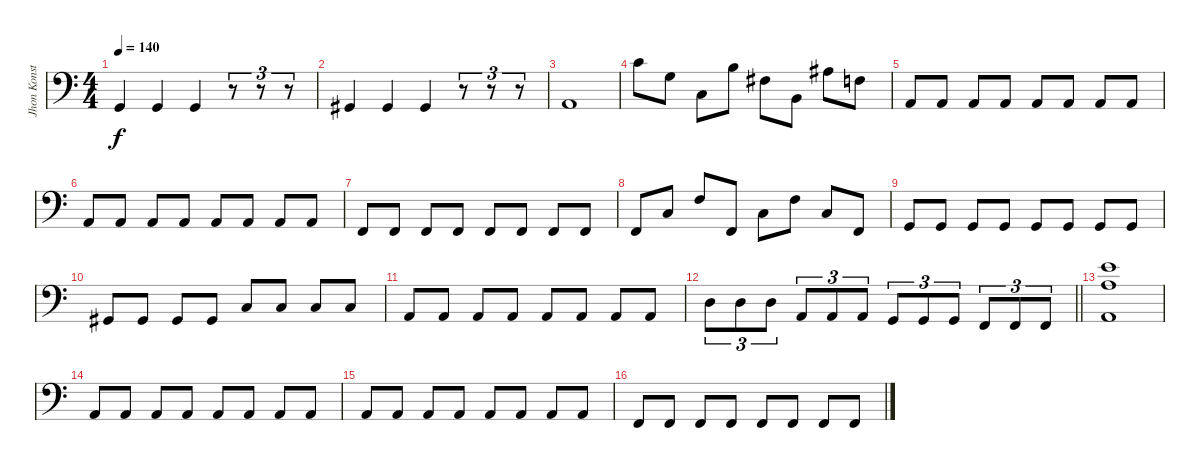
\track ("Jhon Konstantine" "Jhon Konst") {instrument acousticguitarsteel}
\staff {score}
\tuning (G2 D2 A1 E1) {hide}
\ts (4 4)
\tempo 140
\clef f4
\ks c
3.4.4{dy f} 3.4.4 3.4.4 r.8{tu (3 2)} r.8{tu (3 2)} r.8{tu (3 2)} |
4.4.4 4.4.4 4.4.4 r.8{tu (3 2)} r.8{tu (3 2)} r.8{tu (3 2)} |
5.4.1 |
10.2.8 10.3.8 8.4.8 9.2.8 9.3.8 7.4.8 8.2.8 8.3.8 |
5.4.8 5.4.8 5.4.8 5.4.8 5.4.8 5.4.8 5.4.8 5.4.8 |
5.4.8 5.4.8 5.4.8 5.4.8 5.4.8 5.4.8 5.4.8 5.4.8 |
1.4.8 1.4.8 1.4.8 1.4.8 1.4.8 1.4.8 1.4.8 1.4.8 |
1.4.8 3.3.8 3.2.8 1.4.8 3.3.8 3.2.8 3.3.8 1.4.8 |
3.4.8 3.4.8 3.4.8 3.4.8 3.4.8 3.4.8 3.4.8 3.4.8 |
4.4.8 4.4.8 4.4.8 4.4.8 8.4.8 8.4.8 8.4.8 8.4.8 |
5.4.8 5.4.8 5.4.8 5.4.8 5.4.8 5.4.8 5.4.8 5.4.8 |
\barLineRight lightlight
0.2.8{tu (3 2)} 0.2.8{tu (3 2)} 0.2.8{tu (3 2)} 0.3.8{tu (3 2)} 0.3.8{tu (3 2)} 0.3.8{tu (3 2)} 3.4.8{tu (3 2)} 3.4.8{tu (3 2)} 3.4.8{tu (3 2)} 1.4.8{tu (3 2)} 1.4.8{tu (3 2)} 1.4.8{tu (3 2)} |
(9.1 7.2 0.3).1 |
5.4.8 5.4.8 5.4.8 5.4.8 5.4.8 5.4.8 5.4.8 5.4.8 |
5.4.8 5.4.8 5.4.8 5.4.8 5.4.8 5.4.8 5.4.8 5.4.8 |
1.4.8 1.4.8 1.4.8 1.4.8 1.4.8 1.4.8 1.4.8 1.4.8
